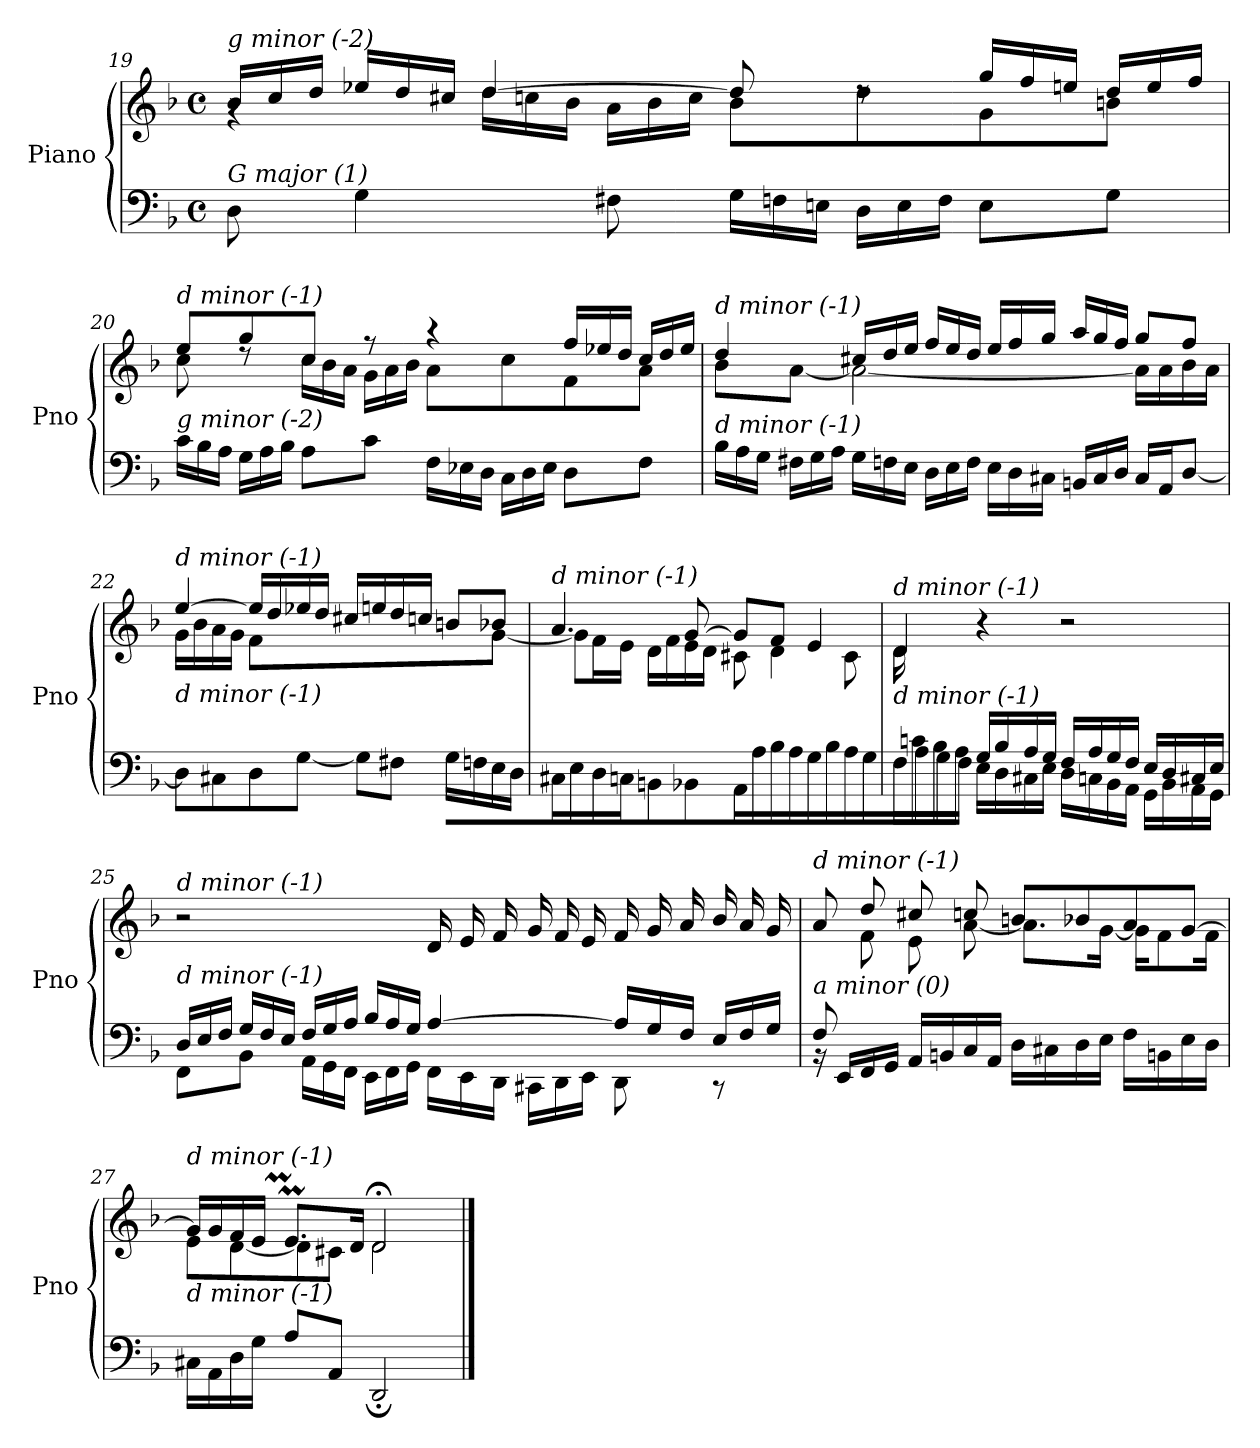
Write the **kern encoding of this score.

**kern	**kern
*part1	*part1
*staff2	*staff1
*I"Piano	*
*I'Pno	*
*clefF4	*clefG2
*k[b-]	*k[b-]
*M4/4	*M4/4
*met(c)	*met(c)
*	*Xtuplet
=19	=19
*	*^
!	!LO:TX:i:t=g minor (-2)	!
!LO:TX:i:t=G major (1)	!	!
8D\	24b-/LL	4rg
.	24cc/	.
.	24dd/JJ	.
4G\	24ee-X/LL	.
.	24dd/	.
.	24cc#X/JJ	.
.	[4dd/	24dd\LL
.	.	24ccn\
.	.	24b-\JJ
8F#X\	.	24a\LL
.	.	24b-\
.	.	24cc\JJ
*Xtuplet	*	*
24G\LL	8dd/]	8b-\L
24Fn\	.	.
24En\JJ	.	.
24D\LL	8rdd	8dd\
24E\	.	.
24F\JJ	.	.
8E\L	24gg/LL	8g\
.	24ff/	.
.	24een/JJ	.
8G\J	24dd/LL	8bn\J
.	24ee/	.
.	24ff/JJ	.
!!LO:LB:g=z	!!
=20	=20	=20
!	!LO:TX:i:t=d minor (-1)	!
!LO:TX:i:t=g minor (-2)	!	!
24c\LL	8ee/L	8cc\
24B-\	.	.
24A\JJ	.	.
24G\LL	8gg/	8rdd
24A\	.	.
24B-\JJ	.	.
8A\L	8cc/J	24cc\LL
.	.	24b-\
.	.	24a\JJ
8c\J	8r	24g\LL
.	.	24a\
.	.	24b-\JJ
24F\LL	4r	8a\L
24E-X\	.	.
24D\JJ	.	.
24C\LL	.	8cc\
24D\	.	.
24E-\JJ	.	.
8D\L	24ff/LL	8f\
.	24ee-X/	.
.	24dd/JJ	.
8F\J	24cc/LL	8a\J
.	24dd/	.
.	24ee-/JJ	.
=21	=21	=21
!	!LO:TX:i:t=d minor (-1)	!
!LO:TX:i:t=d minor (-1)	!	!
24B-\LL	4dd/	8b-\L
24A\	.	.
24G\JJ	.	.
24F#X\LL	.	[8a\J
24G\	.	.
24A\JJ	.	.
24G\LL	24cc#X/LL	2a\_
24Fn\	24dd/	.
24E\JJ	24ee/JJ	.
24D\LL	24ff/LL	.
24E\	24ee/	.
24F\JJ	24dd/JJ	.
24E\LL	24ee/LL	.
24D\	24ff/	.
24C#X\JJ	24gg/JJ	.
24BBn/LL	24aa/LL	.
24C#/	24gg/	.
24D/JJ	24ff/JJ	.
16C#/LL	8gg/L	16a\LL]
16AA/J	.	16a\
[8D/J	8ff/J	16b-\
.	.	16a\JJ
!!LO:LB:g=z	!!
=22	=22	=22
*^	*	*
!	!	!LO:TX:i:t=d minor (-1)	!
!LO:TX:i:t=d minor (-1)	!	!	!
4.ryy	8D\L]	[4ee/	16g\LL
.	.	.	16b-\
.	8C#X\	.	16a\
.	.	.	16g\JJ
.	8D\	16ee/LL]	8f\L
.	.	16dd/	.
8B-/J	[8G\J	16ee-X/	2ryy
.	.	16dd/JJ	.
4A/	8G\L]	16cc#X/LL	.
.	.	16een/	.
.	8F#X\J	16dd/	.
.	.	16ccn/JJ	.
8G/L	16G\LL	8bn/L	.
.	16Fn\	.	.
8ryy	16E\	8b-X/J	[8g\J
.	16D\JJ	.	.
=23	=23	=23	=23
!	!	!LO:TX:i:t=d minor (-1)	!
!LO:TX:i:t=D major (2)	!	!	!
*v	*v	*	*
16C#X\LL	4.a/	8g\L]
16E\	.	.
16D\	.	16f\L
16Cn\JJ	.	16e\JJ
8BBn/L	.	16d\LL
.	.	16f\
8BB-X/J	[8g/	16e\
.	.	16d\JJ
16AA\LL	8g/L]	8c#X\
16A\	.	.
16B-\	8f/J	4d\
16A\JJ	.	.
16G\LL	4e/	.
16B-\	.	.
16A\	.	8c#\
16G\JJ	.	.
!!LO:PB:g=z	!!
=24	=24	=24
*^	*	*
!	!	!LO:TX:i:t=d minor (-1)	!
!LO:TX:i:t=d minor (-1)	!	!	!
16ryy	16F\LL	4d/	16d\LL
16cn/	16A\	.	2...ryy
16B-/	16G\	.	.
16A/JJ	16F\JJ	.	.
16G/LL	16E\LL	4r	.
16B-/	16D\	.	.
16A/	16C#X\	.	.
16G/JJ	16E\JJ	.	.
16F/LL	16D\LL	2r	.
16A/	16Cn\	.	.
16G/	16BB-\	.	.
16F/JJ	16AA\JJ	.	.
16E/LL	16GG\LL	.	.
16D/	16BB-\	.	.
16C#X/	16AA\	.	.
16E/JJ	16GG\JJ	.	.
*	*	*v	*v
=25	=25	=25
!	!	!LO:TX:i:t=d minor (-1)
!LO:TX:i:t=d minor (-1)	!	!
24D/LL	8FF\L	2r
24E/	.	.
24F/JJ	.	.
24G/LL	8BB-\J	.
24F/	.	.
24E/JJ	.	.
24F/LL	24AA\LL	.
24G/	24GG\	.
24A/JJ	24FF\JJ	.
24B-/LL	24EE\LL	.
24A/	24FF\	.
24G/JJ	24GG\JJ	.
[4A/	24FF\LL	24d/LL
.	24EE\	24e/
.	24DD\JJ	24f/JJ
.	24CC#X\LL	24g/LL
.	24DD\	24f/
.	24EE\JJ	24e/JJ
24A/LL]	8DD\	24f/LL
24G/	.	24g/
24F/JJ	.	24a/JJ
24E/LL	8r	24b-/LL
24F/	.	24a/
24G/JJ	.	24g/JJ
!!LO:LB:g=z
=26	=26	=26
*	*	*^
!	!	!LO:TX:i:t=d minor (-1)	!
!LO:TX:i:t=a minor (0)	!	!	!
8F/L	16rBB	8a/L	8ryy
.	16EE/LL	.	.
2..ryy	16FF/	8dd/	8f\
.	16GG/JJ	.	.
.	16AA/LL	8cc#X/	8e\
.	16BBn/	.	.
.	16C/	8ccn/J	[8a\J
.	16AA/JJ	.	.
.	16D\LL	8bn/L	8.a\L]
.	16C#X\	.	.
.	16D\	8b-X/	.
.	16E\JJ	.	[16g\Jk
.	16F\LL	8a/	16g\KL]
.	16BBn\	.	8f\
.	16E\	[8g/J	.
.	16D\JJ	.	16f\Jk
=27	=27	=27	=27
*	*	*	*^
!	!	!LO:TX:i:t=d minor (-1)	!	!
!LO:TX:i:t=d minor (-1)	!	!	!	!
4ryy	16C#X\LL	16g/LL]	8e\L	4ryy
.	16AA\	16g/	.	.
.	16D\	16f/	[8d\	.
.	16G\JJ	16e/JJ	.	.
8.ryy	8A\L	8.em/L	8d\]	[8em!yy
.	8AA/J	.	8c#X\J	16e!yy]
2ryy	.	16d/Jk	.	2ryy
.	2DD;/	2d;</	2d\	.
16ryy	.	.	.	16ryy
*v	*v	*	*	*
*	*v	*v	*v
==	==
*-	*-
